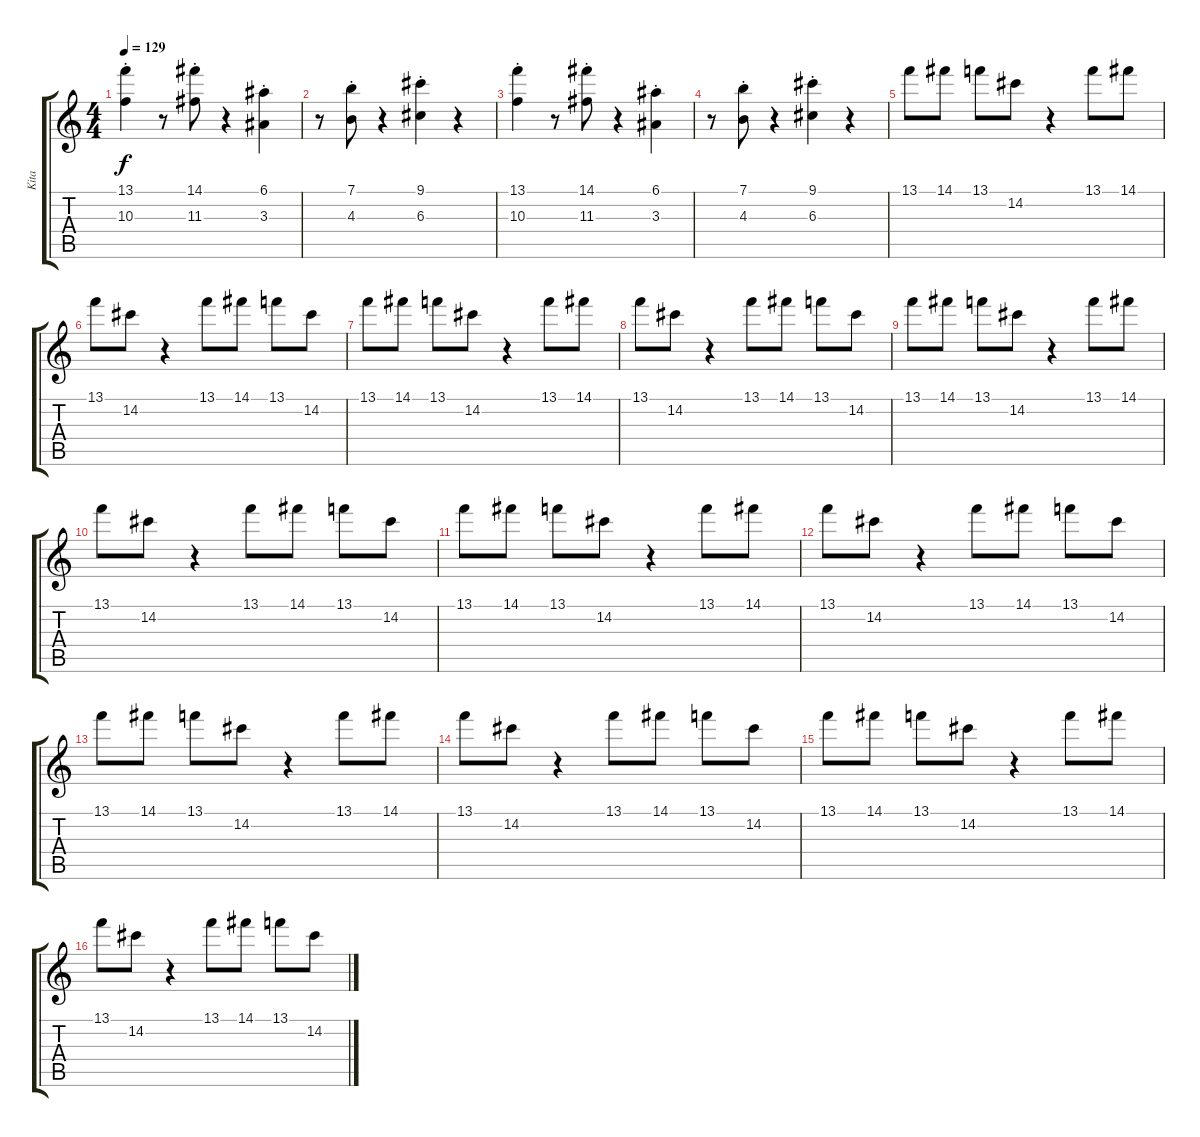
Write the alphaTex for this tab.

\track ("Kita" "Kita") {instrument electricguitarmuted}
\staff {score tabs}
\tuning (E4 B3 G3 D3 A2 E2) {hide}
\ts (4 4)
\tempo 129
\clef g2
\ks c
(13.1{st} 10.3).4{dy f} r.8 (14.1{st} 11.3).8 r.4 (6.1{st} 3.3).4 |
r.8 (7.1{st} 4.3).8 r.4 (9.1{st} 6.3).4 r.4 |
(13.1{st} 10.3).4 r.8 (14.1{st} 11.3).8 r.4 (6.1{st} 3.3).4 |
r.8 (7.1{st} 4.3).8 r.4 (9.1{st} 6.3).4 r.4 |
13.1.8 14.1.8 13.1.8 14.2.8 r.4 13.1.8 14.1.8 |
13.1.8 14.2.8 r.4 13.1.8 14.1.8 13.1.8 14.2.8 |
13.1.8 14.1.8 13.1.8 14.2.8 r.4 13.1.8 14.1.8 |
13.1.8 14.2.8 r.4 13.1.8 14.1.8 13.1.8 14.2.8 |
13.1.8 14.1.8 13.1.8 14.2.8 r.4 13.1.8 14.1.8 |
13.1.8 14.2.8 r.4 13.1.8 14.1.8 13.1.8 14.2.8 |
13.1.8 14.1.8 13.1.8 14.2.8 r.4 13.1.8 14.1.8 |
13.1.8 14.2.8 r.4 13.1.8 14.1.8 13.1.8 14.2.8 |
13.1.8 14.1.8 13.1.8 14.2.8 r.4 13.1.8 14.1.8 |
13.1.8 14.2.8 r.4 13.1.8 14.1.8 13.1.8 14.2.8 |
13.1.8 14.1.8 13.1.8 14.2.8 r.4 13.1.8 14.1.8 |
13.1.8 14.2.8 r.4 13.1.8 14.1.8 13.1.8 14.2.8
